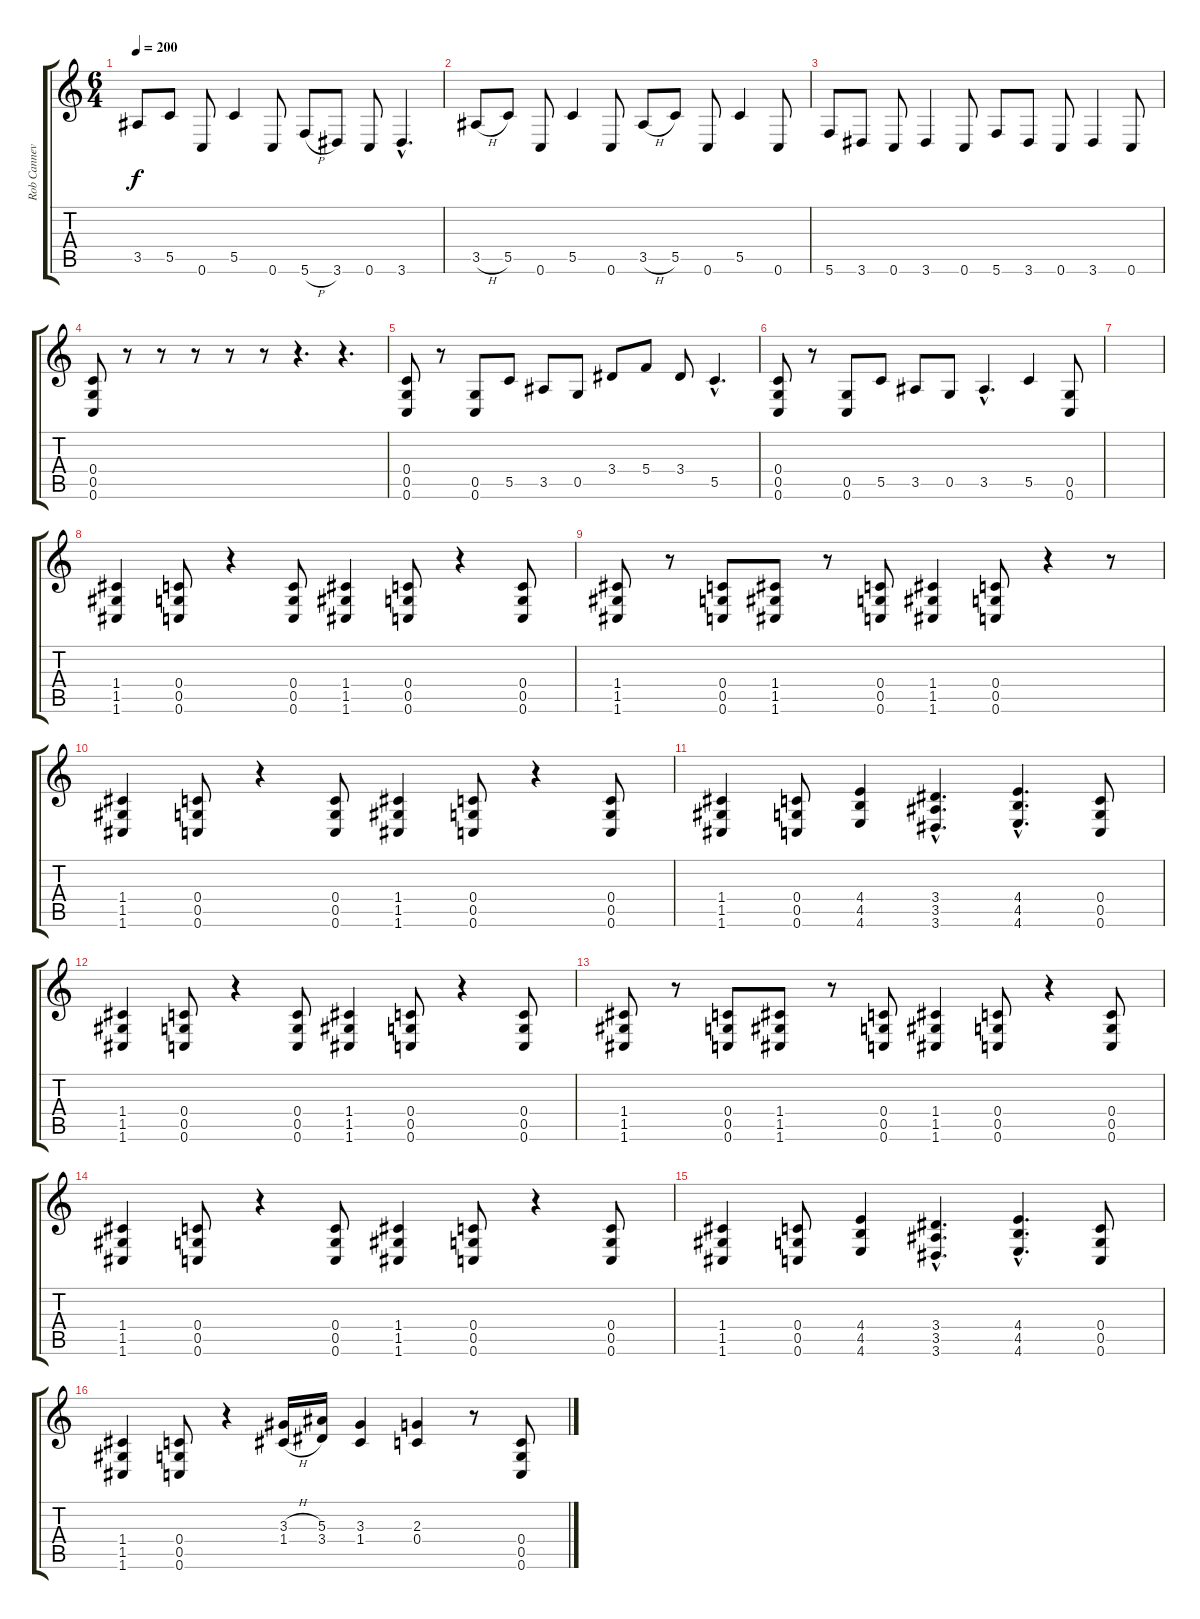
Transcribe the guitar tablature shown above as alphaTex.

\track ("Rob Cannevino - guitar" "Rob Cannev") {instrument overdrivenguitar}
\staff {score tabs}
\tuning (D4 A3 F3 C3 G2 C2) {hide}
\ts (6 4)
\tempo 200
\clef g2
\ks c
3.5.8{dy f} 5.5.8 0.6.8 5.5.4 0.6.8 5.6{h}.8 3.6.8 0.6.8 3.6{hac}.4{d} |
3.5{h}.8 5.5.8 0.6.8 5.5.4 0.6.8 3.5{h}.8 5.5.8 0.6.8 5.5.4 0.6.8 |
5.6.8 3.6.8 0.6.8 3.6.4 0.6.8 5.6.8 3.6.8 0.6.8 3.6.4 0.6.8 |
(0.4 0.5 0.6).8 r.8 r.8 r.8 r.8 r.8 r.4{d} r.4{d} |
(0.4 0.5 0.6).8 r.8 (0.5 0.6).8 5.5.8 3.5.8 0.5.8 3.4.8 5.4.8 3.4.8 5.5{hac}.4{d} |
(0.4 0.5 0.6).8 r.8 (0.5 0.6).8 5.5.8 3.5.8 0.5.8 3.5{hac}.4{d} 5.5.4 (0.5 0.6).8 |
|
(1.4 1.5 1.6).4 (0.4 0.5 0.6).8 r.4 (0.4 0.5 0.6).8 (1.4 1.5 1.6).4 (0.4 0.5 0.6).8 r.4 (0.4 0.5 0.6).8 |
(1.4 1.5 1.6).8 r.8 (0.4 0.5 0.6).8 (1.4 1.5 1.6).8 r.8 (0.4 0.5 0.6).8 (1.4 1.5 1.6).4 (0.4 0.5 0.6).8 r.4 r.8 |
(1.4 1.5 1.6).4 (0.4 0.5 0.6).8 r.4 (0.4 0.5 0.6).8 (1.4 1.5 1.6).4 (0.4 0.5 0.6).8 r.4 (0.4 0.5 0.6).8 |
(1.4 1.5 1.6).4 (0.4 0.5 0.6).8 (4.4 4.5 4.6).4 (3.4{hac} 3.5{hac} 3.6{hac}).4{d} (4.4{hac} 4.5{hac} 4.6{hac}).4{d} (0.4 0.5 0.6).8 |
(1.4 1.5 1.6).4 (0.4 0.5 0.6).8 r.4 (0.4 0.5 0.6).8 (1.4 1.5 1.6).4 (0.4 0.5 0.6).8 r.4 (0.4 0.5 0.6).8 |
(1.4 1.5 1.6).8 r.8 (0.4 0.5 0.6).8 (1.4 1.5 1.6).8 r.8 (0.4 0.5 0.6).8 (1.4 1.5 1.6).4 (0.4 0.5 0.6).8 r.4 (0.4 0.5 0.6).8 |
(1.4 1.5 1.6).4 (0.4 0.5 0.6).8 r.4 (0.4 0.5 0.6).8 (1.4 1.5 1.6).4 (0.4 0.5 0.6).8 r.4 (0.4 0.5 0.6).8 |
(1.4 1.5 1.6).4 (0.4 0.5 0.6).8 (4.4 4.5 4.6).4 (3.4{hac} 3.5{hac} 3.6{hac}).4{d} (4.4{hac} 4.5{hac} 4.6{hac}).4{d} (0.4 0.5 0.6).8 |
(1.4 1.5 1.6).4 (0.4 0.5 0.6).8 r.4 (3.3{h} 1.4{h}).16 (5.3 3.4).16 (3.3 1.4).4 (2.3 0.4).4 r.8 (0.4 0.5 0.6).8
